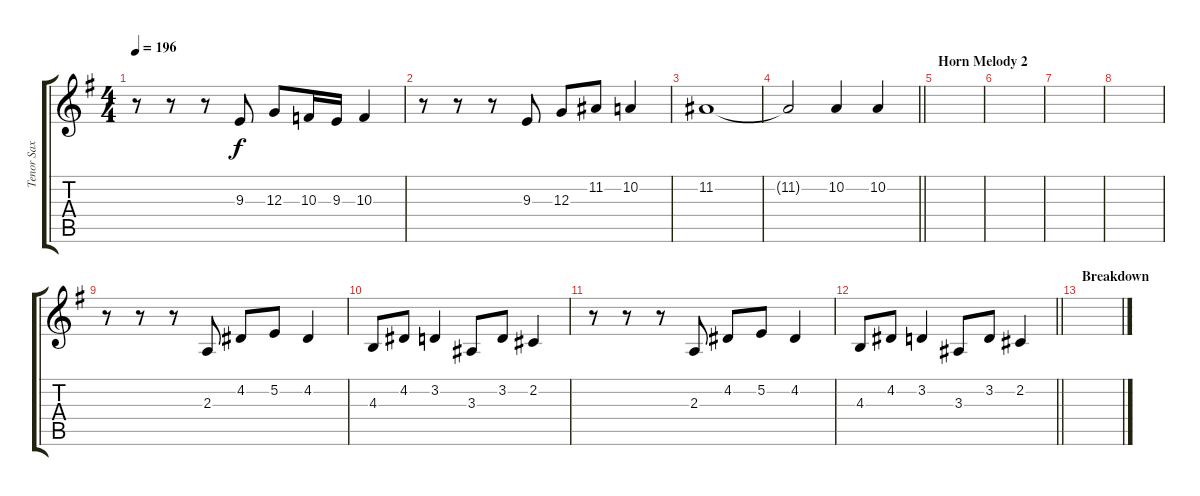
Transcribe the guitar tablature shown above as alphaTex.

\track ("Tenor Sax" "Tenor Sax") {instrument tenorsax}
\staff {score tabs}
\tuning (E4 B3 G3 D3 A2 E2) {hide}
\ts (4 4)
\tempo 196
\clef g2
\ks eminor
r.8{dy f} r.8 r.8 9.3.8 12.3.8 10.3.16 9.3.16 10.3.4 |
r.8 r.8 r.8 9.3.8 12.3.8 11.2.8 10.2.4 |
11.2.1 |
\barLineRight lightlight
11.2{t}.2 10.2.4 10.2.4 |
\section ("" "Horn Melody 2")
|
|
|
|
r.8 r.8 r.8 2.3.8 4.2.8 5.2.8 4.2.4 |
4.3.8 4.2.8 3.2.4 3.3.8 3.2.8 2.2.4 |
r.8 r.8 r.8 2.3.8 4.2.8 5.2.8 4.2.4 |
\barLineRight lightlight
4.3.8 4.2.8 3.2.4 3.3.8 3.2.8 2.2.4 |
\section ("" "Breakdown")
